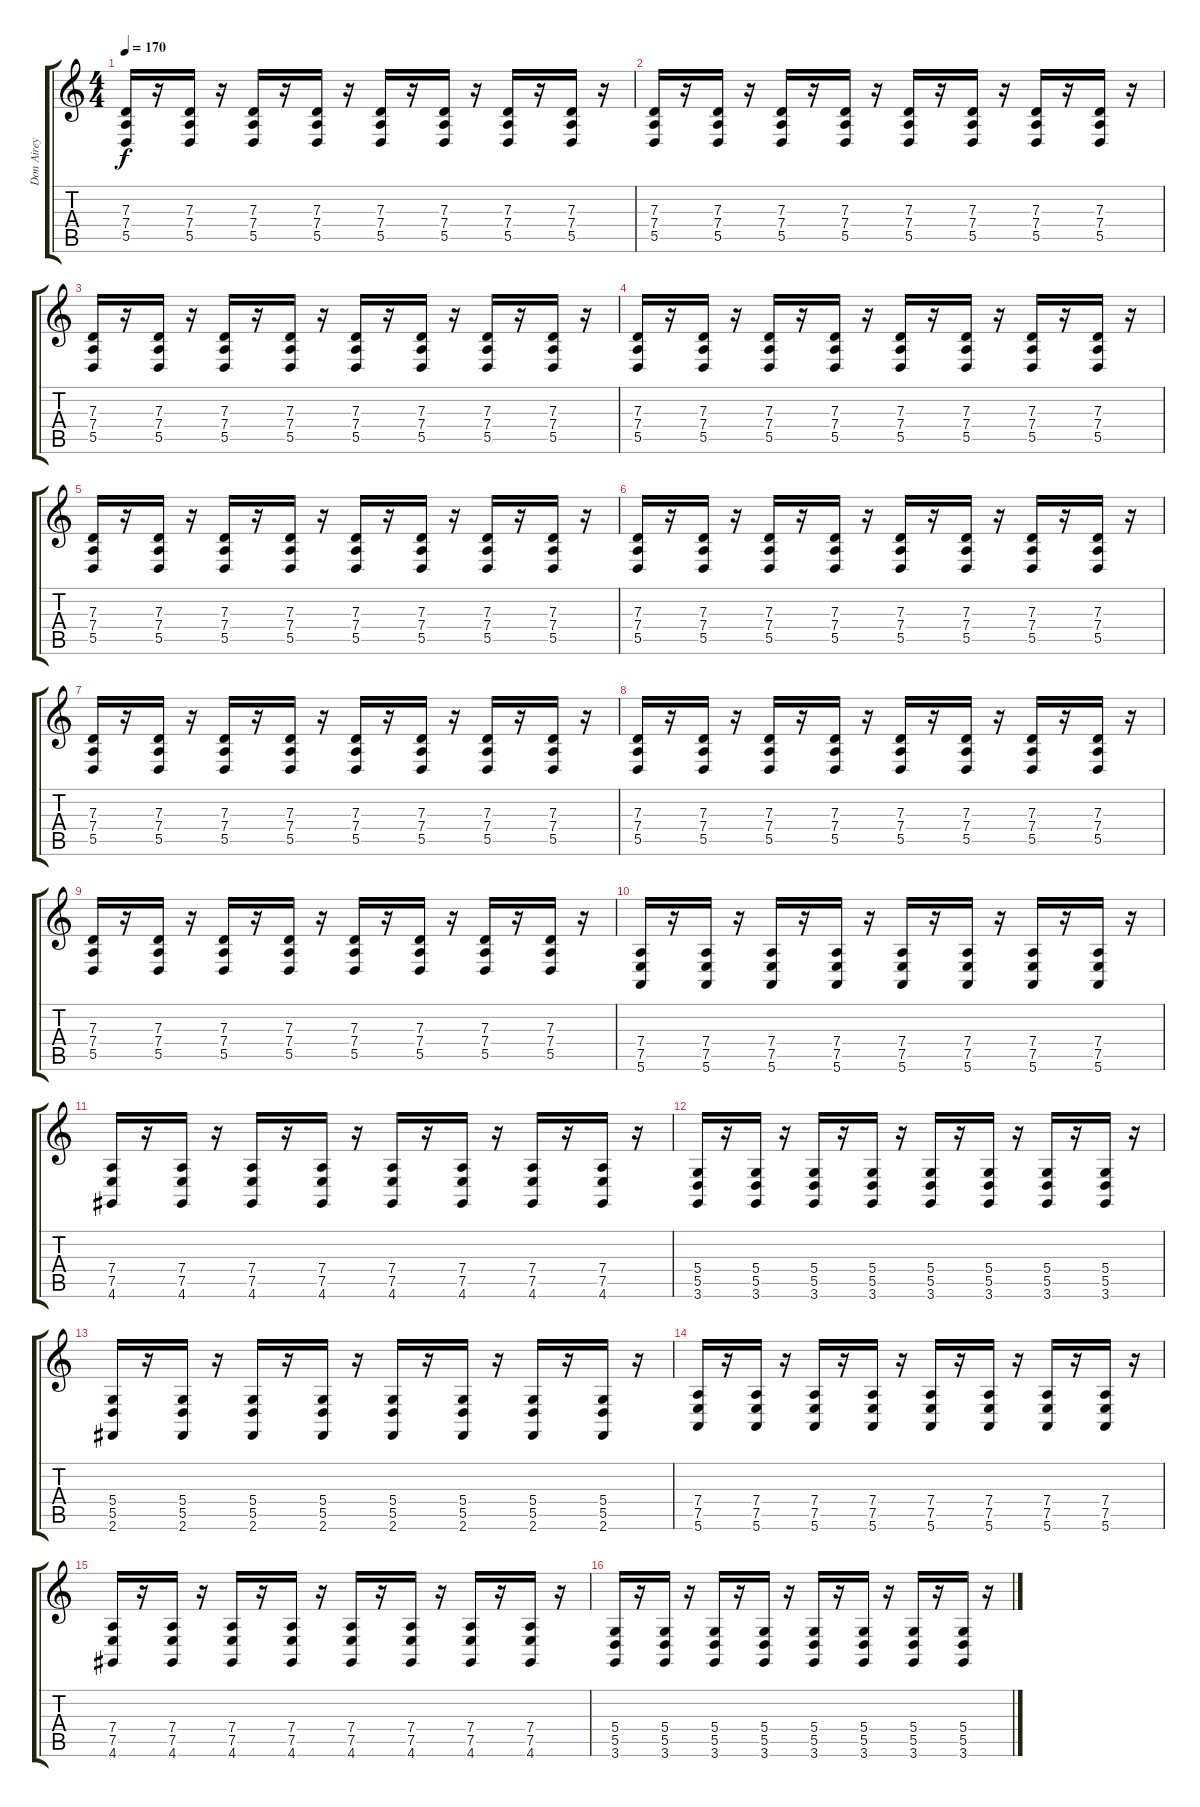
\track ("Don Airey - Left Hand" "Don Airey ") {instrument drawbarorgan}
\staff {score tabs}
\tuning (E4 B3 G3 D3 A2 E2) {hide}
\ts (4 4)
\tempo 170
\clef g2
\ks c
(7.3 7.4 5.5).16{dy f} r.16 (7.3 7.4 5.5).16 r.16 (7.3 7.4 5.5).16 r.16 (7.3 7.4 5.5).16 r.16 (7.3 7.4 5.5).16 r.16 (7.3 7.4 5.5).16 r.16 (7.3 7.4 5.5).16 r.16 (7.3 7.4 5.5).16 r.16 |
(7.3 7.4 5.5).16 r.16 (7.3 7.4 5.5).16 r.16 (7.3 7.4 5.5).16 r.16 (7.3 7.4 5.5).16 r.16 (7.3 7.4 5.5).16 r.16 (7.3 7.4 5.5).16 r.16 (7.3 7.4 5.5).16 r.16 (7.3 7.4 5.5).16 r.16 |
(7.3 7.4 5.5).16 r.16 (7.3 7.4 5.5).16 r.16 (7.3 7.4 5.5).16 r.16 (7.3 7.4 5.5).16 r.16 (7.3 7.4 5.5).16 r.16 (7.3 7.4 5.5).16 r.16 (7.3 7.4 5.5).16 r.16 (7.3 7.4 5.5).16 r.16 |
(7.3 7.4 5.5).16 r.16 (7.3 7.4 5.5).16 r.16 (7.3 7.4 5.5).16 r.16 (7.3 7.4 5.5).16 r.16 (7.3 7.4 5.5).16 r.16 (7.3 7.4 5.5).16 r.16 (7.3 7.4 5.5).16 r.16 (7.3 7.4 5.5).16 r.16 |
(7.3 7.4 5.5).16 r.16 (7.3 7.4 5.5).16 r.16 (7.3 7.4 5.5).16 r.16 (7.3 7.4 5.5).16 r.16 (7.3 7.4 5.5).16 r.16 (7.3 7.4 5.5).16 r.16 (7.3 7.4 5.5).16 r.16 (7.3 7.4 5.5).16 r.16 |
(7.3 7.4 5.5).16 r.16 (7.3 7.4 5.5).16 r.16 (7.3 7.4 5.5).16 r.16 (7.3 7.4 5.5).16 r.16 (7.3 7.4 5.5).16 r.16 (7.3 7.4 5.5).16 r.16 (7.3 7.4 5.5).16 r.16 (7.3 7.4 5.5).16 r.16 |
(7.3 7.4 5.5).16 r.16 (7.3 7.4 5.5).16 r.16 (7.3 7.4 5.5).16 r.16 (7.3 7.4 5.5).16 r.16 (7.3 7.4 5.5).16 r.16 (7.3 7.4 5.5).16 r.16 (7.3 7.4 5.5).16 r.16 (7.3 7.4 5.5).16 r.16 |
(7.3 7.4 5.5).16 r.16 (7.3 7.4 5.5).16 r.16 (7.3 7.4 5.5).16 r.16 (7.3 7.4 5.5).16 r.16 (7.3 7.4 5.5).16 r.16 (7.3 7.4 5.5).16 r.16 (7.3 7.4 5.5).16 r.16 (7.3 7.4 5.5).16 r.16 |
(7.3 7.4 5.5).16 r.16 (7.3 7.4 5.5).16 r.16 (7.3 7.4 5.5).16 r.16 (7.3 7.4 5.5).16 r.16 (7.3 7.4 5.5).16 r.16 (7.3 7.4 5.5).16 r.16 (7.3 7.4 5.5).16 r.16 (7.3 7.4 5.5).16 r.16 |
(7.4 7.5 5.6).16 r.16 (7.4 7.5 5.6).16 r.16 (7.4 7.5 5.6).16 r.16 (7.4 7.5 5.6).16 r.16 (7.4 7.5 5.6).16 r.16 (7.4 7.5 5.6).16 r.16 (7.4 7.5 5.6).16 r.16 (7.4 7.5 5.6).16 r.16 |
(7.4 7.5 4.6).16 r.16 (7.4 7.5 4.6).16 r.16 (7.4 7.5 4.6).16 r.16 (7.4 7.5 4.6).16 r.16 (7.4 7.5 4.6).16 r.16 (7.4 7.5 4.6).16 r.16 (7.4 7.5 4.6).16 r.16 (7.4 7.5 4.6).16 r.16 |
(5.4 5.5 3.6).16 r.16 (5.4 5.5 3.6).16 r.16 (5.4 5.5 3.6).16 r.16 (5.4 5.5 3.6).16 r.16 (5.4 5.5 3.6).16 r.16 (5.4 5.5 3.6).16 r.16 (5.4 5.5 3.6).16 r.16 (5.4 5.5 3.6).16 r.16 |
(5.4 5.5 2.6).16 r.16 (5.4 5.5 2.6).16 r.16 (5.4 5.5 2.6).16 r.16 (5.4 5.5 2.6).16 r.16 (5.4 5.5 2.6).16 r.16 (5.4 5.5 2.6).16 r.16 (5.4 5.5 2.6).16 r.16 (5.4 5.5 2.6).16 r.16 |
(7.4 7.5 5.6).16 r.16 (7.4 7.5 5.6).16 r.16 (7.4 7.5 5.6).16 r.16 (7.4 7.5 5.6).16 r.16 (7.4 7.5 5.6).16 r.16 (7.4 7.5 5.6).16 r.16 (7.4 7.5 5.6).16 r.16 (7.4 7.5 5.6).16 r.16 |
(7.4 7.5 4.6).16 r.16 (7.4 7.5 4.6).16 r.16 (7.4 7.5 4.6).16 r.16 (7.4 7.5 4.6).16 r.16 (7.4 7.5 4.6).16 r.16 (7.4 7.5 4.6).16 r.16 (7.4 7.5 4.6).16 r.16 (7.4 7.5 4.6).16 r.16 |
(5.4 5.5 3.6).16 r.16 (5.4 5.5 3.6).16 r.16 (5.4 5.5 3.6).16 r.16 (5.4 5.5 3.6).16 r.16 (5.4 5.5 3.6).16 r.16 (5.4 5.5 3.6).16 r.16 (5.4 5.5 3.6).16 r.16 (5.4 5.5 3.6).16 r.16
